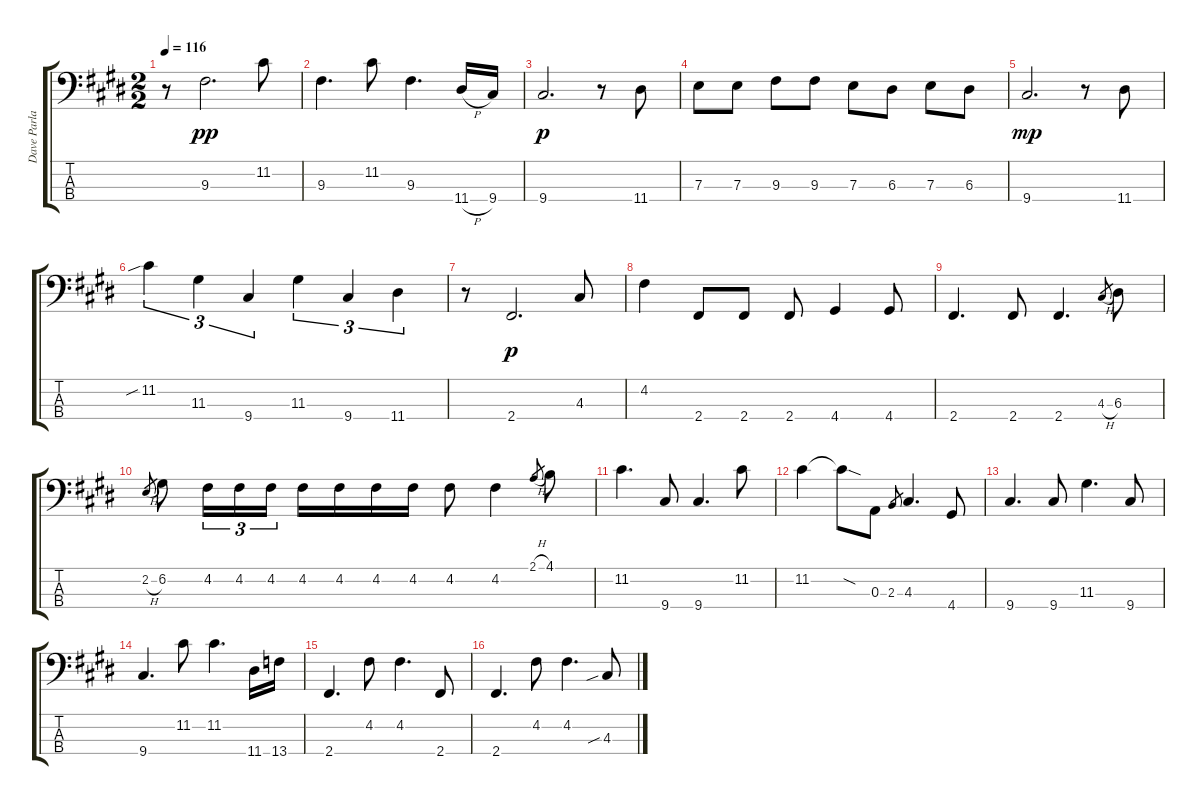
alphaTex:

\track ("Dave Parlato - Bass" "Dave Parla") {instrument electricbassfinger}
\staff {score tabs}
\tuning (G2 D2 A1 E1) {hide}
\ts (2 2)
\tempo 116
\clef f4
\ks c#minor
r.8{dy pp} 9.3.2{d} 11.2.8 |
\ks e
9.3.4{d} 11.2.8 9.3.4{d} 11.4{h}.16 9.4.16 |
\ks c#minor
9.4.2{d dy p} r.8 11.4.8 |
\ks e
7.3.8 7.3.8 9.3.8 9.3.8 7.3.8 6.3.8 7.3.8 6.3.8 |
\ks c#minor
9.4.2{d dy mp} r.8 11.4.8 |
11.2{sib}.4{tu (3 2)} 11.3.4{tu (3 2)} 9.4.4{tu (3 2)} 11.3.4{tu (3 2)} 9.4.4{tu (3 2)} 11.4.4{tu (3 2)} |
\ks e
r.8 2.4.2{d dy p} 4.3.8 |
\ks c#minor
4.2.4 2.4.8 2.4.8 2.4.8 4.4.4 4.4.8 |
2.4.4{d} 2.4.8 2.4.4{d} 4.3{h}.8{gr} 6.3.8 |
\ks e
2.2{h}.8{gr} 6.2.8 4.2.16{tu (3 2)} 4.2.16{tu (3 2)} 4.2.16{tu (3 2) beam splitsecondary} 4.2.16 4.2.16 4.2.16 4.2.16 4.2.8 4.2.4 2.1{h}.8{gr} 4.1.8 |
\ks c#minor
11.2.4{d} 9.4.8 9.4.4{d} 11.2.8 |
\ks e
11.2.4 11.2{sod t}.8 0.3.8 2.3.8{gr} 4.3.4{d} 4.4.8 |
\ks c#minor
9.4.4{d} 9.4.8 11.3.4{d} 9.4.8 |
\ks e
9.4.4{d} 11.2.8 11.2.4{d} 11.4.16 13.4.16 |
\ks c#minor
2.4.4{d} 4.2.8 4.2.4{d} 2.4.8 |
\ks e
2.4.4{d} 4.2.8 4.2.4{d} 4.3{sib}.8
